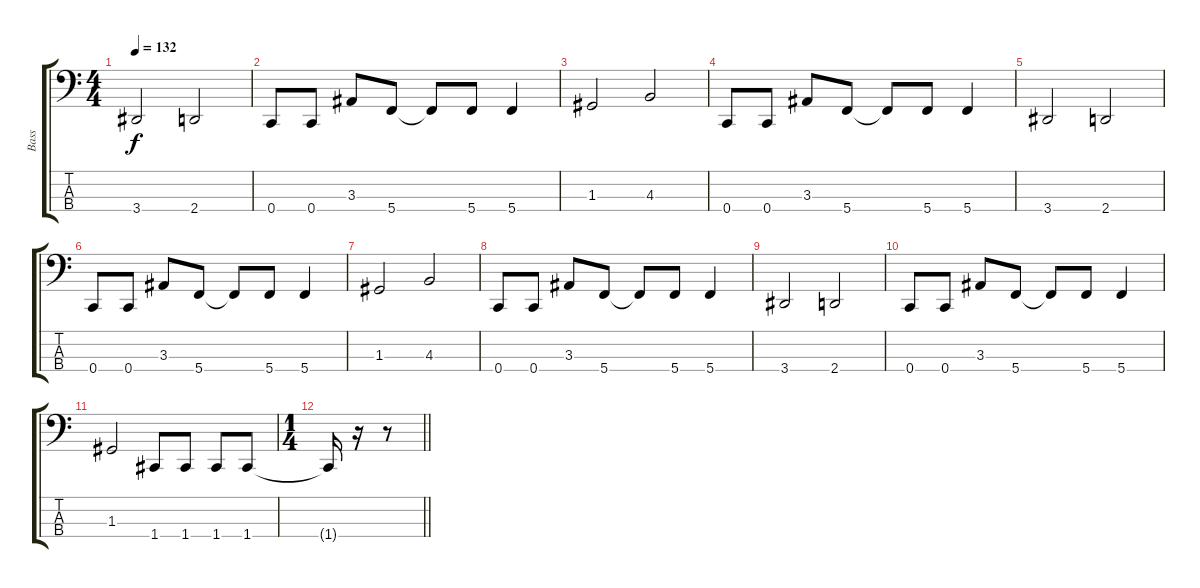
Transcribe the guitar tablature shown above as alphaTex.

\track ("Bass" "Bass") {instrument slapbass2}
\staff {score tabs}
\tuning (F2 C2 G1 C1) {hide}
\ts (4 4)
\tempo 132
\clef f4
\ks c
3.4.2{dy f} 2.4.2 |
0.4.8 0.4.8 3.3.8 5.4.8 5.4{t}.8 5.4.8 5.4.4 |
1.3.2 4.3.2 |
0.4.8 0.4.8 3.3.8 5.4.8 5.4{t}.8 5.4.8 5.4.4 |
3.4.2 2.4.2 |
0.4.8 0.4.8 3.3.8 5.4.8 5.4{t}.8 5.4.8 5.4.4 |
1.3.2 4.3.2 |
0.4.8 0.4.8 3.3.8 5.4.8 5.4{t}.8 5.4.8 5.4.4 |
3.4.2 2.4.2 |
0.4.8 0.4.8 3.3.8 5.4.8 5.4{t}.8 5.4.8 5.4.4 |
1.3.2 1.4.8 1.4.8 1.4.8 1.4.8 |
\ts (1 4)
\barLineRight lightlight
1.4{t}.16 r.16 r.8
